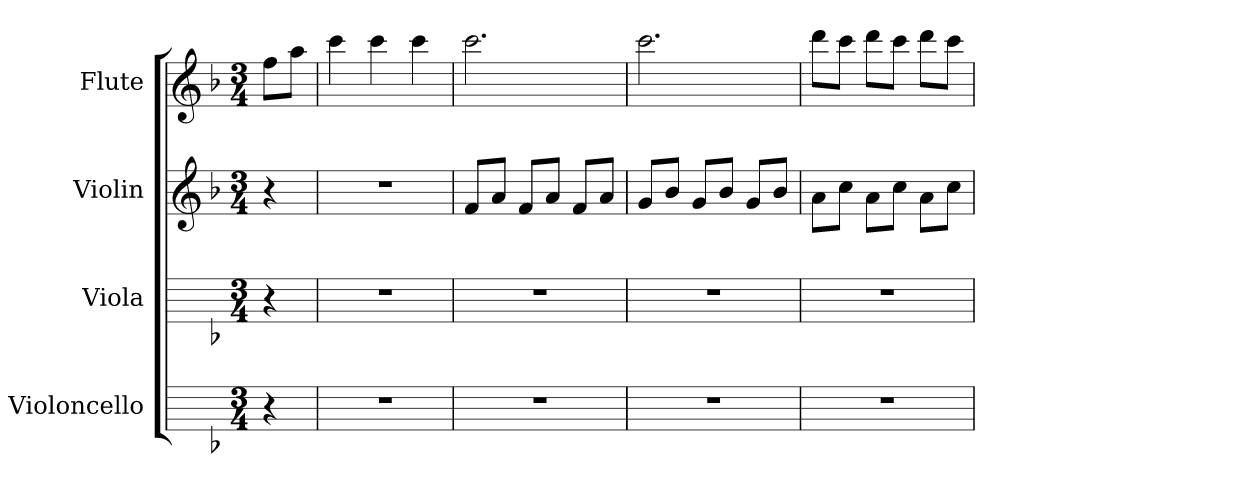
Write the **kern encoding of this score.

**kern	**kern	**kern	**kern
*part4	*part3	*part2	*part1
*staff4	*staff3	*staff2	*staff1
*I"Violoncello	*I"Viola	*I"Violin	*I"Flute
*I'Vc	*I'Vla	*I'Vln	*I'Fl
*k[b-]	*k[b-]	*k[b-]	*k[b-]
*F:	*F:	*F:	*F:
*M3/4	*M3/4	*M3/4	*M3/4
*MM118	*MM118	*MM118	*MM118
=	=	=	=
4r	4r	4r	8ffL
.	.	.	8aaJ
=1	=1	=1	=1
2.r	2.r	2.r	4ccc
.	.	.	4ccc
.	.	.	4ccc
=2	=2	=2	=2
2.r	2.r	8fL	2.ccc
.	.	8aJ	.
.	.	8fL	.
.	.	8aJ	.
.	.	8fL	.
.	.	8aJ	.
=3	=3	=3	=3
2.r	2.r	8gL	2.ccc
.	.	8b-J	.
.	.	8gL	.
.	.	8b-J	.
.	.	8gL	.
.	.	8b-J	.
=4	=4	=4	=4
2.r	2.r	8aL	8dddL
.	.	8ccJ	8cccJ
.	.	8aL	8dddL
.	.	8ccJ	8cccJ
.	.	8aL	8dddL
.	.	8ccJ	8cccJ
=	=	=	=
*-	*-	*-	*-
